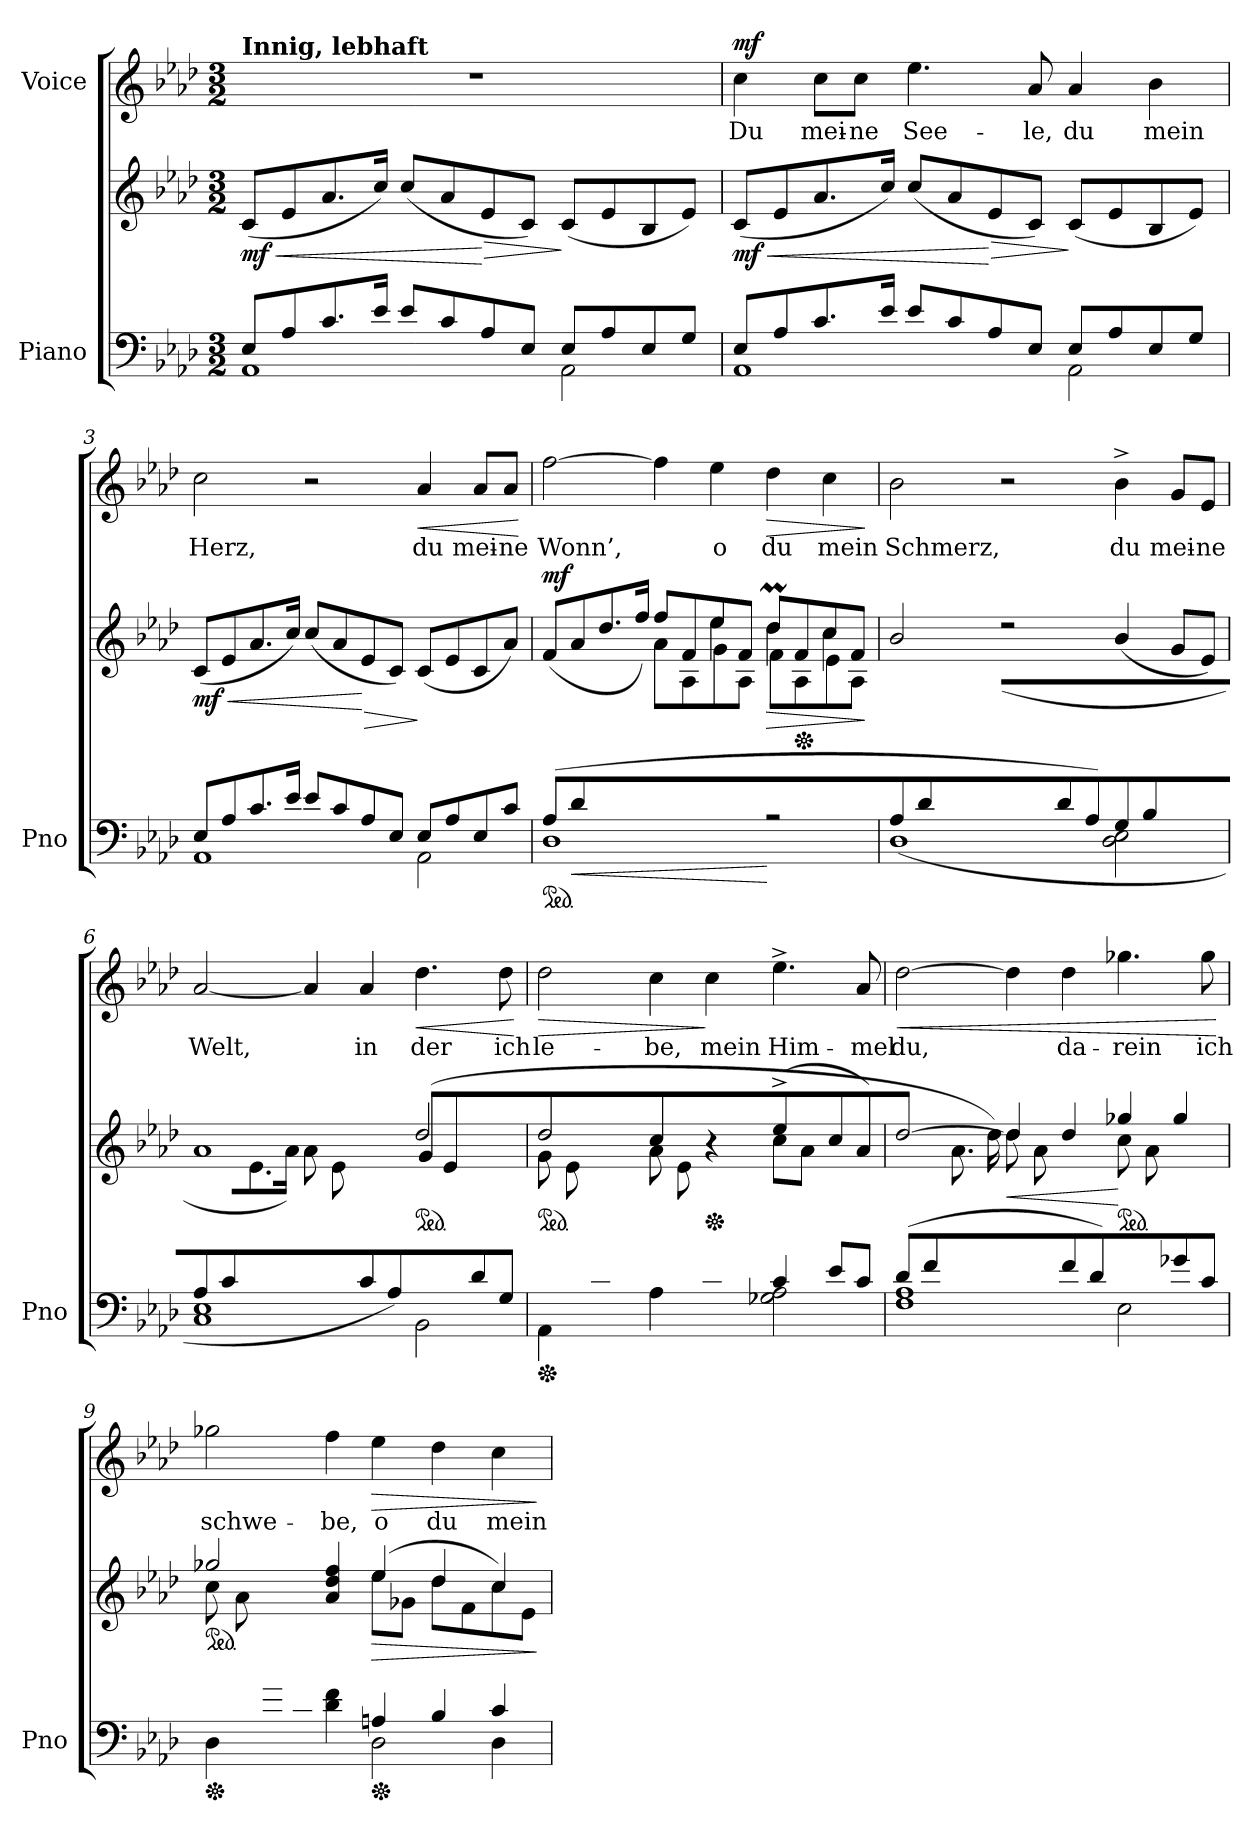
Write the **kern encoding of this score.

**kern	**kern	**dynam	**kern	**text	**dynam
*part2	*part2	*part2	*part1	*part1	*part1
*staff3	*staff2	*staff2/3	*staff1	*staff1	*staff1
*I"Piano	*	*	*I"Voice	*	*
*I'Pno	*	*	*	*	*
*clefF4	*clefG2	*	*clefG2	*	*
*k[b-e-a-d-]	*k[b-e-a-d-]	*	*k[b-e-a-d-]	*	*
*M3/2	*M3/2	*	*M3/2	*	*
=1	=1	=1	=1	=1	=1
*^	*	*	*	*	*
!	!	!	!	!LO:TX:a:B:t=Innig, lebhaft	!	!
!	!	!	!LO:HP:b	!	!	!
!	!	!	!LO:DY:n=1:b	!	!	!
8E-/L	1AA-	(<8c/L	< mf	1.r	.	.
8A-/	.	8e-/	.	.	.	.
8.c/	.	8.a-/	.	.	.	.
16e-/Jk	.	16cc/Jk)	.	.	.	.
8e-/L	.	(<8cc/L	.	.	.	.
8c/	.	8a-/	.	.	.	.
!	!	!	!LO:HP:n=1:b	!	!	!
8A-/	.	8e-/	[ >	.	.	.
8E-/J	.	8c/J)	.	.	.	.
8E-/L	2AA-\	(<8c/L	]	.	.	.
8A-/	.	8e-/	.	.	.	.
8E-/	.	8B-/	.	.	.	.
8G/J	.	8e-/J)	.	.	.	.
=2	=2	=2	=2	=2	=2	=2
!	!	!	!LO:HP:b	!	!LO:LY:b	!
!	!	!	!LO:DY:n=1:b	!	!	!LO:DY:a
8E-/L	1AA-	(<8c/L	< mf	4cc\	Du	mf
8A-/	.	8e-/	.	.	.	.
!	!	!	!	!	!LO:LY:b	!
8.c/	.	8.a-/	.	8cc\L	mei-	.
!	!	!	!	!	!LO:LY:b	!
.	.	.	.	8cc\J	-ne	.
16e-/Jk	.	16cc/Jk)	.	.	.	.
!	!	!	!	!	!LO:LY:b	!
8e-/L	.	(<8cc/L	.	4.ee-\	See-	.
8c/	.	8a-/	.	.	.	.
!	!	!	!LO:HP:n=1:b	!	!	!
8A-/	.	8e-/	[ >	.	.	.
!	!	!	!	!	!LO:LY:b	!
8E-/J	.	8c/J)	.	8a-/	-le,	.
!	!	!	!	!	!LO:LY:b	!
8E-/L	2AA-\	(<8c/L	]	4a-/	du	.
8A-/	.	8e-/	.	.	.	.
!	!	!	!	!	!LO:LY:b	!
8E-/	.	8B-/	.	4b-\	mein	.
8G/J	.	8e-/J)	.	.	.	.
=3	=3	=3	=3	=3	=3	=3
!	!	!	!LO:HP:b	!	!LO:LY:b	!
!	!	!	!LO:DY:n=1:b	!	!	!
8E-/L	1AA-	(<8c/L	< mf	2cc\	Herz,	.
8A-/	.	8e-/	.	.	.	.
8.c/	.	8.a-/	.	.	.	.
16e-/Jk	.	16cc/Jk)	.	.	.	.
8e-/L	.	(<8cc/L	.	2r	.	.
8c/	.	8a-/	.	.	.	.
!	!	!	!LO:HP:n=1:b	!	!	!
8A-/	.	8e-/	[ >	.	.	.
8E-/J	.	8c/J)	.	.	.	.
!	!	!	!	!	!LO:LY:b	!LO:HP:b
8E-/L	2AA-\	(<8c/L	]	4a-/	du	<
8A-/	.	8e-/	.	.	.	.
!	!	!	!	!	!LO:LY:b	!
8E-/	.	8c/	.	8a-/L	mei-	.
!	!	!	!	!	!LO:LY:b	!
8c/J	.	8a-/J)	.	8a-/J	-ne	.
*v	*v	*	*	*	*	*
.	.	.	.	.	[
=4	=4	=4	=4	=4	=4
*ped	*	*	*	*	*
*^	*^	*	*	*	*
*	*	*	*^	*	*	*	*
!	!	!	!	!	!LO:DY:a	!	!LO:LY:b	!
(<8A-/L	1D-	(>8f/L	2.ryy	4ryy	mf	[2ff\	Wonn’,	.
!	!	!	!	!	!LO:HP:b=2	!	!	!
8d-/	.	8a-/	.	.	<	.	.	.
1ryy	.	8.dd-/	.	8.f\	.	.	.	.
.	.	16ff/Jk)	.	16a-\Jk)	.	.	.	.
.	.	8ff/L	.	8a-\L	.	4ff\]	.	.
.	.	8f/	.	8A-\	.	.	.	.
!	!	!	!	!	!	!	!LO:LY:b	!
.	.	8ee-/	4ee-\	8g\	.	4ee-\	o	.
.	.	8f/J	.	8A-\J	.	.	.	.
!	!	!	!	!	!LO:HP:n=1:b	!	!LO:LY:b	!LO:HP:b
.	2rA	8dd-M/L	4dd-\	8f\L	[ >	4dd-\	du	>
*	*	*Xped	*	*	*	*	*	*
.	.	8f/	.	8A-\	.	.	.	.
!	!	!	!	!	!	!	!LO:LY:b	!
4ryy	.	8cc/	4cc\	8e-\	.	4cc\	mein	.
.	.	8f/J	.	8A-\J	.	.	.	.
*v	*v	*	*	*	*	*	*	*
*	*v	*v	*v	*	*	*	*
.	.	]	.	.	]
!!LO:LB:g=z
=5	=5	=5	=5	=5	=5
*^	*^	*	*	*	*
!	!	!	!	!	!	!LO:LY:b	!
8A-/L	(<1D-	2b-/	4ryy	.	2b-\	Schmerz,	.
8d-/	.	.	.	.	.	.	.
2ryy	.	.	8.f-X\	.	.	.	.
.	.	.	(16a-\Jk	.	.	.	.
.	.	2rdd	(<8a-\L	.	2r	.	.
.	.	.	8f-\	.	.	.	.
8d-/	.	.	2.ryy	.	.	.	.
8A-/J)	.	.	.	.	.	.	.
!	!	!	!	!	!	!LO:LY:b	!
8G/L	2D-\ 2E-\	(<4b-/	.	.	4b-^\	du	.
8B-/J	.	.	.	.	.	.	.
!	!	!	!	!	!	!LO:LY:b	!
4ryy	.	8g/L	.	.	8g/L	mei-	.
!	!	!	!	!	!	!LO:LY:b	!
.	.	8e-/J)	.	.	8e-/J	-ne	.
=6	=6	=6	=6	=6	=6	=6	=6
!	!	!	!	!	!	!LO:LY:b	!
8A-/L	1C 1E-	1a-	4ryy	.	[2a-/	Welt,	.
8c/	.	.	.	.	.	.	.
2ryy	.	.	8.e-\	.	.	.	.
.	.	.	16a-\Jk)	.	.	.	.
.	.	.	(<8a-\L	.	4a-/]	.	.
.	.	.	8e-\	.	.	.	.
!	!	!	!	!	!	!LO:LY:b	!
8c/	.	.	4ryy	.	4a-/	in	.
8A-/J)	.	.	.	.	.	.	.
*	*	*ped	*	*	*	*	*
!	!	!	!	!	!	!LO:LY:b	!LO:HP:b
4ryy	2BB-\	2dd-/	(<8g\L	.	4.dd-\	der	<
.	.	.	8e-\	.	.	.	.
8d-/	.	.	4ryy	.	.	.	.
!	!	!	!	!	!	!LO:LY:b	!
8G/J)	.	.	.	.	8dd-\	ich	.
*v	*v	*	*	*	*	*	*
*	*v	*v	*	*	*	*
.	.	.	.	.	[
=7	=7	=7	=7	=7	=7
*Xped	*	*	*	*	*
*^	*^	*	*	*	*
*	*	*	*^	*	*	*	*
*	*	*ped	*	*	*	*	*	*
!	!	!	!	!	!	!	!LO:LY:b	!LO:HP:b
4ryy	4AA-\	2dd-/	1ryy	(<8g\L	.	2dd-\	le-	>
.	.	.	.	8e-\	.	.	.	.
8d-/	4ryy	.	.	4ryy	.	.	.	.
8G/J)	.	.	.	.	.	.	.	.
!	!	!	!	!	!	!	!LO:LY:b	!
4ryy	4A-\	4cc/	.	(<8a-\L	.	4cc\	-be,	.
.	.	.	.	8e-\	.	.	.	.
*	*	*Xped	*	*	*	*	*	*
!	!	!	!	!	!	!	!LO:LY:b	!
8c/	4ryy	4r	.	2.ryy	.	4cc\	mein	]
8A-/J)	.	.	.	.	.	.	.	.
!	!	!	!	!	!	!	!LO:LY:b	!
4c/	2G-X\ 2A-\	(>4ee-^/	8cc\L	.	.	4.ee-^\	Him-	.
.	.	.	8a-\J	.	.	.	.	.
8e-/L	.	8cc/L	4ryy	.	.	.	.	.
!	!	!	!	!	!	!	!LO:LY:b	!
8c/J	.	8a-/J)	.	.	.	8a-/	-mel	.
*	*	*	*v	*v	*	*	*	*
=8	=8	=8	=8	=8	=8	=8	=8
!	!	!	!	!	!	!LO:LY:b	!LO:HP:b
(<8d-/L	1F 1A-	[2dd-/	4ryy	.	[2dd-\	du,	<
8f/	.	.	.	.	.	.	.
2ryy	.	.	8.a-\	.	.	.	.
.	.	.	16dd-\Jk)	.	.	.	.
!	!	!	!	!LO:HP:b	!	!	!
.	.	4dd-/]	(<8dd-\L	<	4dd-\]	.	.
.	.	.	8a-\	.	.	.	.
!	!	!	!	!	!	!LO:LY:b	!
8f/	.	4dd-/	4ryy	.	4dd-\	da-	.
8d-/J)	.	.	.	.	.	.	.
*	*	*ped	*	*	*	*	*
!	!	!	!	!	!	!LO:LY:b	!
4ryy	2E-\	4gg-X/	(<8cc\L	[	4.gg-X\	-rein	.
.	.	.	8a-\	.	.	.	.
8g-X/	.	4gg-/	4ryy	.	.	.	.
!	!	!	!	!	!	!LO:LY:b	!
8c/J)	.	.	.	.	8gg-\	ich	.
*v	*v	*	*	*	*	*	*
*	*v	*v	*	*	*	*
.	.	.	.	.	[
=9	=9	=9	=9	=9	=9
*Xped	*	*	*	*	*
*^	*^	*	*	*	*
*	*	*	*^	*	*	*	*
*	*	*ped	*	*	*	*	*	*
!	!	!	!	!	!	!	!LO:LY:b	!
4ryy	4D-\	2gg-X/	2.ryy	(<8cc\L	.	2gg-X\	schwe-	.
.	.	.	.	8a-\	.	.	.	.
8g-X/	2ryy	.	.	1ryy	.	.	.	.
8c/J)	.	.	.	.	.	.	.	.
!	!	!	!	!	!	!	!LO:LY:b	!
4d-\ 4f\	.	4a-/ 4dd-/ 4ff/	.	.	.	4ff\	-be,	.
*Xped	*	*	*	*	*	*	*	*
!	!	!	!	!	!LO:HP:b	!	!LO:LY:b	!LO:HP:b
4An/	2D-\	(>4ee-/	8ee-\L	.	>	4ee-\	o	>
.	.	.	8g-X\J	.	.	.	.	.
!	!	!	!	!	!	!	!LO:LY:b	!
4B-/	.	4dd-/	8dd-\L	.	.	4dd-\	du	.
.	.	.	8f\	.	.	.	.	.
!	!	!	!	!	!	!	!LO:LY:b	!
4c/	4D-\	4cc/)	8cc\	4ryy	.	4cc\	mein	.
.	.	.	8e-\J	.	.	.	.	.
*v	*v	*	*	*	*	*	*	*
*	*v	*v	*v	*	*	*	*
.	.	]	.	.	]
=	=	=	=	=	=
*-	*-	*-	*-	*-	*-
